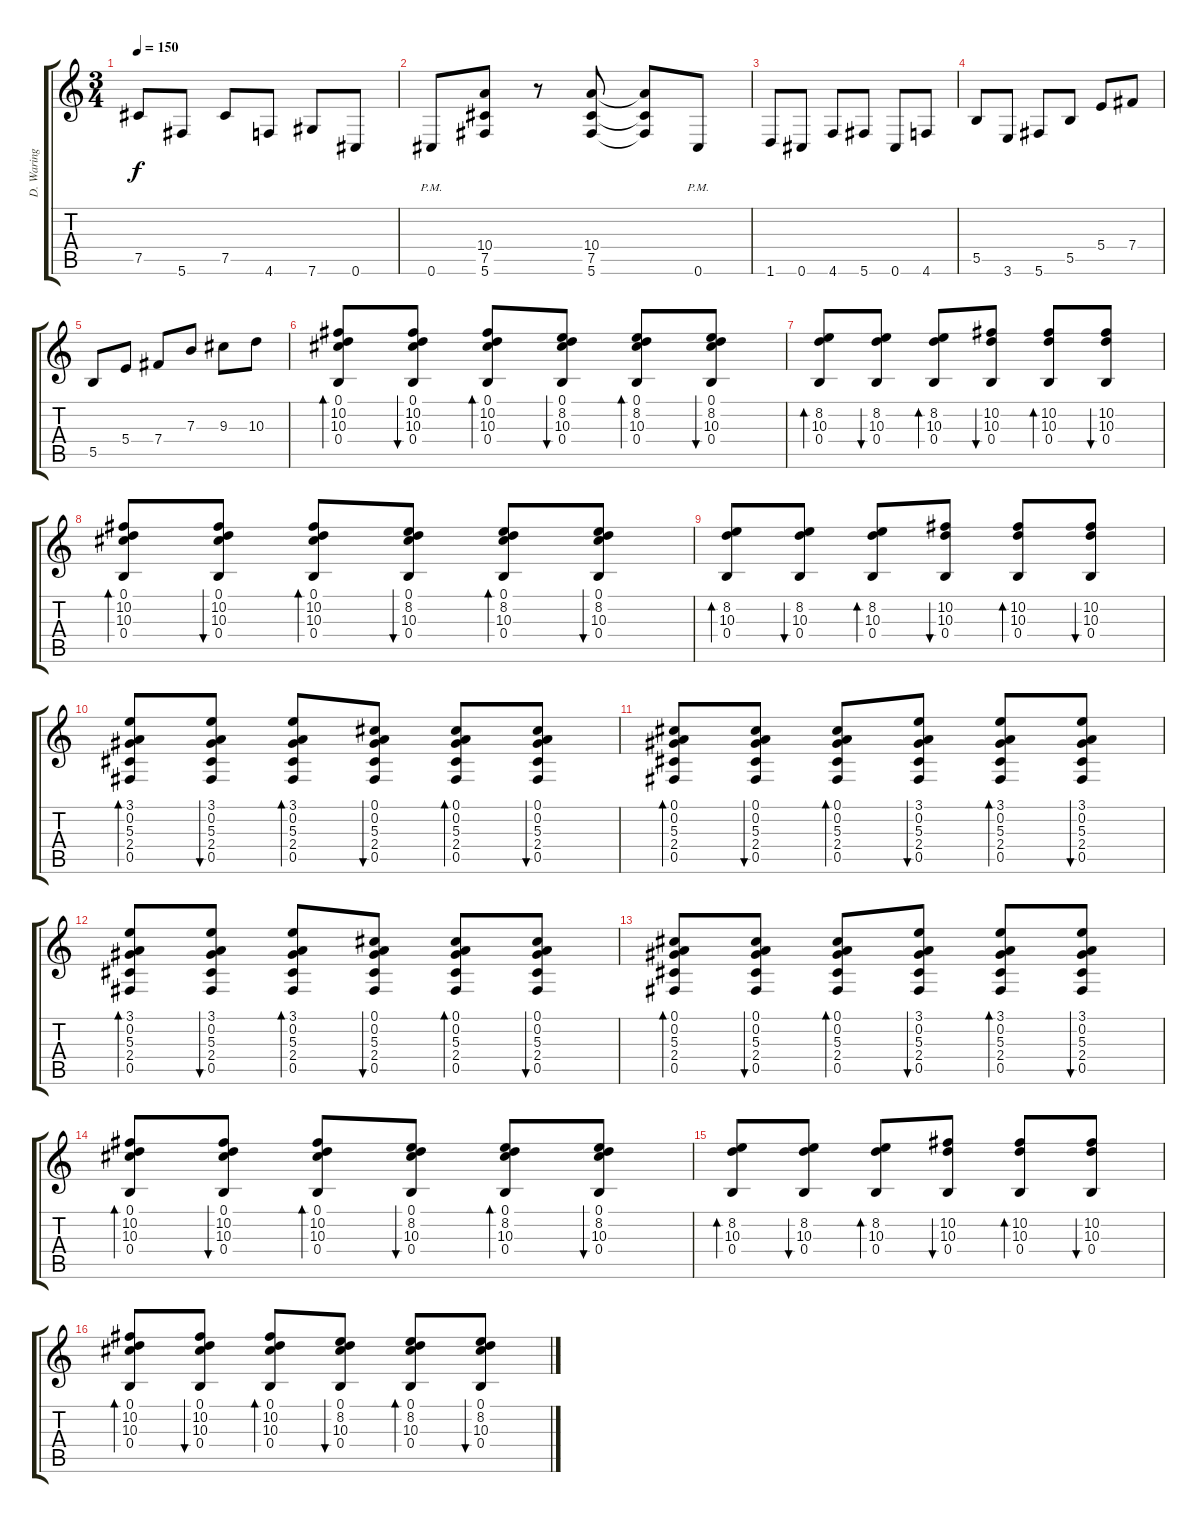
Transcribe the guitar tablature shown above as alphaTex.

\track ("D. Waring Gtr." "D. Waring ") {instrument distortionguitar}
\staff {score tabs}
\tuning (Db4 Ab3 E3 B2 Gb2 Db2) {hide}
\ts (3 4)
\tempo 150
\clef g2
\ks c
7.5.8{dy f} 5.6.8 7.5.8 4.6.8 7.6.8 0.6.8 |
0.6{pm}.8 (10.4 7.5 5.6).8 r.8 (10.4 7.5 5.6).8 (10.4{t} 7.5{t} 5.6{t}).8 0.6{pm}.8 |
1.6.8 0.6.8 4.6.8 5.6.8 0.6.8 4.6.8 |
5.5.8 3.6.8 5.6.8 5.5.8 5.4.8 7.4.8 |
5.5.8 5.4.8 7.4.8 7.3.8 9.3.8 10.3.8 |
(0.1 10.2 10.3 0.4).8{bd 60 volume 13 instrument electricguitarclean} (0.1 10.2 10.3 0.4).8{bu 60} (0.1 10.2 10.3 0.4).8{bd 60} (0.1 8.2 10.3 0.4).8{bu 60} (0.1 8.2 10.3 0.4).8{bd 60} (0.1 8.2 10.3 0.4).8{bu 60} |
(8.2 10.3 0.4).8{bd 60} (8.2 10.3 0.4).8{bu 60} (8.2 10.3 0.4).8{bd 60} (10.2 10.3 0.4).8{bu 60} (10.2 10.3 0.4).8{bd 60} (10.2 10.3 0.4).8{bu 60} |
(0.1 10.2 10.3 0.4).8{bd 60} (0.1 10.2 10.3 0.4).8{bu 60} (0.1 10.2 10.3 0.4).8{bd 60} (0.1 8.2 10.3 0.4).8{bu 60} (0.1 8.2 10.3 0.4).8{bd 60} (0.1 8.2 10.3 0.4).8{bu 60} |
(8.2 10.3 0.4).8{bd 60} (8.2 10.3 0.4).8{bu 60} (8.2 10.3 0.4).8{bd 60} (10.2 10.3 0.4).8{bu 60} (10.2 10.3 0.4).8{bd 60} (10.2 10.3 0.4).8{bu 60} |
(3.1 0.2 5.3 2.4 0.5).8{bd 60} (3.1 0.2 5.3 2.4 0.5).8{bu 60} (3.1 0.2 5.3 2.4 0.5).8{bd 60} (0.1 0.2 5.3 2.4 0.5).8{bu 60} (0.1 0.2 5.3 2.4 0.5).8{bd 60} (0.1 0.2 5.3 2.4 0.5).8{bu 60} |
(0.1 0.2 5.3 2.4 0.5).8{bd 60} (0.1 0.2 5.3 2.4 0.5).8{bu 60} (0.1 0.2 5.3 2.4 0.5).8{bd 60} (3.1 0.2 5.3 2.4 0.5).8{bu 60} (3.1 0.2 5.3 2.4 0.5).8{bd 60} (3.1 0.2 5.3 2.4 0.5).8{bu 60} |
(3.1 0.2 5.3 2.4 0.5).8{bd 60} (3.1 0.2 5.3 2.4 0.5).8{bu 60} (3.1 0.2 5.3 2.4 0.5).8{bd 60} (0.1 0.2 5.3 2.4 0.5).8{bu 60} (0.1 0.2 5.3 2.4 0.5).8{bd 60} (0.1 0.2 5.3 2.4 0.5).8{bu 60} |
(0.1 0.2 5.3 2.4 0.5).8{bd 60} (0.1 0.2 5.3 2.4 0.5).8{bu 60} (0.1 0.2 5.3 2.4 0.5).8{bd 60} (3.1 0.2 5.3 2.4 0.5).8{bu 60} (3.1 0.2 5.3 2.4 0.5).8{bd 60} (3.1 0.2 5.3 2.4 0.5).8{bu 60} |
(0.1 10.2 10.3 0.4).8{bd 60} (0.1 10.2 10.3 0.4).8{bu 60} (0.1 10.2 10.3 0.4).8{bd 60} (0.1 8.2 10.3 0.4).8{bu 60} (0.1 8.2 10.3 0.4).8{bd 60} (0.1 8.2 10.3 0.4).8{bu 60} |
(8.2 10.3 0.4).8{bd 60} (8.2 10.3 0.4).8{bu 60} (8.2 10.3 0.4).8{bd 60} (10.2 10.3 0.4).8{bu 60} (10.2 10.3 0.4).8{bd 60} (10.2 10.3 0.4).8{bu 60} |
(0.1 10.2 10.3 0.4).8{bd 60} (0.1 10.2 10.3 0.4).8{bu 60} (0.1 10.2 10.3 0.4).8{bd 60} (0.1 8.2 10.3 0.4).8{bu 60} (0.1 8.2 10.3 0.4).8{bd 60} (0.1 8.2 10.3 0.4).8{bu 60}
